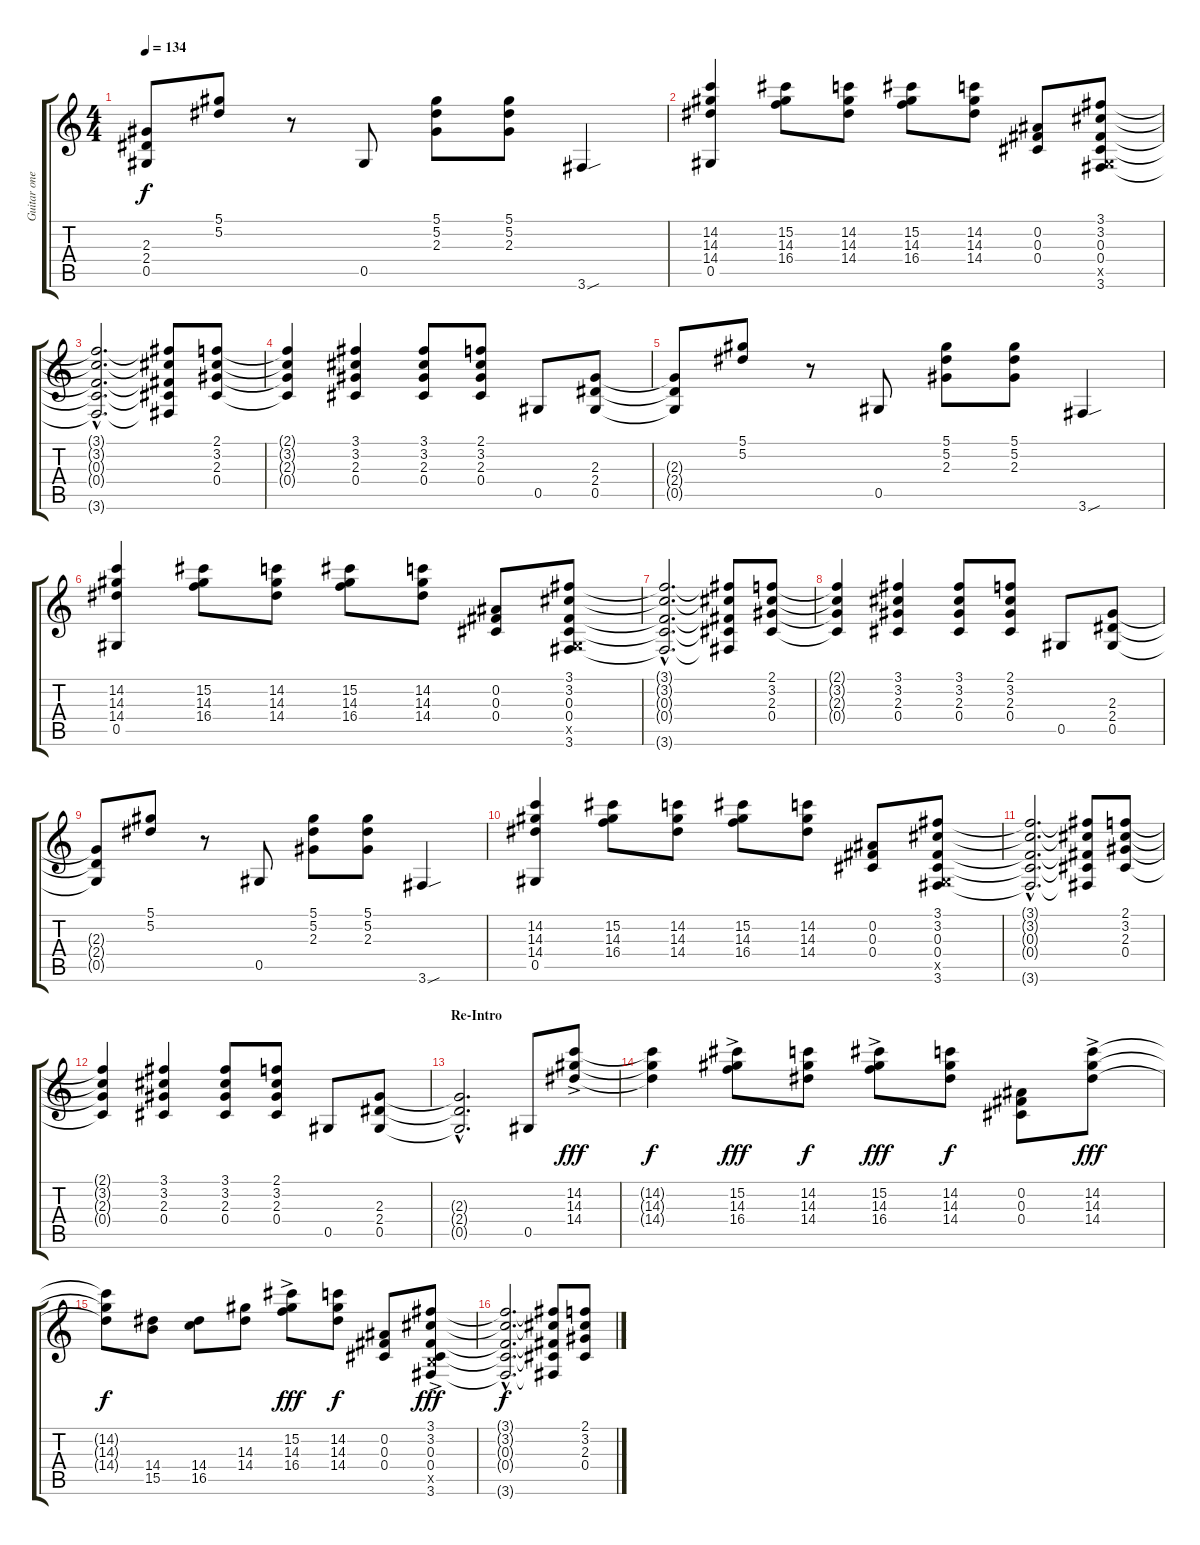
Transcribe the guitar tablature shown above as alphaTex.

\track ("Guitar one (rythm guitar)" "Guitar one") {instrument distortionguitar}
\staff {score tabs}
\tuning (Eb4 Bb3 Gb3 Db3 Ab2 Eb2) {hide}
\ts (4 4)
\tempo 134
\clef g2
\ks c
(2.3{t} 2.4{t} 0.5{t}).8{dy f} (5.1 5.2).8 r.8 0.5.8 (5.1 5.2 2.3).8 (5.1 5.2 2.3).8 3.6{sou}.4 |
(14.2 14.3 14.4 0.5).4 (15.2 14.3 16.4).8 (14.2 14.3 14.4).8 (15.2 14.3 16.4).8 (14.2 14.3 14.4).8 (0.2 0.3 0.4).8 (3.1 3.2 0.3 0.4 0.5{x} 3.6).8 |
(3.1{hac t} 3.2{hac t} 0.3{hac t} 0.4{hac t} 3.6{hac t}).2{d} (3.1{t} 3.2{t} 0.3{t} 0.4{t} 3.6{t}).8 (2.1 3.2 2.3 0.4).8 |
(2.1{t} 3.2{t} 2.3{t} 0.4{t}).4 (3.1 3.2 2.3 0.4).4 (3.1 3.2 2.3 0.4).8 (2.1 3.2 2.3 0.4).8 0.5.8 (2.3 2.4 0.5).8 |
(2.3{t} 2.4{t} 0.5{t}).8 (5.1 5.2).8 r.8 0.5.8 (5.1 5.2 2.3).8 (5.1 5.2 2.3).8 3.6{sou}.4 |
(14.2 14.3 14.4 0.5).4 (15.2 14.3 16.4).8 (14.2 14.3 14.4).8 (15.2 14.3 16.4).8 (14.2 14.3 14.4).8 (0.2 0.3 0.4).8 (3.1 3.2 0.3 0.4 0.5{x} 3.6).8 |
(3.1{hac t} 3.2{hac t} 0.3{hac t} 0.4{hac t} 3.6{hac t}).2{d} (3.1{t} 3.2{t} 0.3{t} 0.4{t} 3.6{t}).8 (2.1 3.2 2.3 0.4).8 |
(2.1{t} 3.2{t} 2.3{t} 0.4{t}).4 (3.1 3.2 2.3 0.4).4 (3.1 3.2 2.3 0.4).8 (2.1 3.2 2.3 0.4).8 0.5.8 (2.3 2.4 0.5).8 |
(2.3{t} 2.4{t} 0.5{t}).8 (5.1 5.2).8 r.8 0.5.8 (5.1 5.2 2.3).8 (5.1 5.2 2.3).8 3.6{sou}.4 |
(14.2 14.3 14.4 0.5).4 (15.2 14.3 16.4).8 (14.2 14.3 14.4).8 (15.2 14.3 16.4).8 (14.2 14.3 14.4).8 (0.2 0.3 0.4).8 (3.1 3.2 0.3 0.4 0.5{x} 3.6).8 |
(3.1{hac t} 3.2{hac t} 0.3{hac t} 0.4{hac t} 3.6{hac t}).2{d} (3.1{t} 3.2{t} 0.3{t} 0.4{t} 3.6{t}).8 (2.1 3.2 2.3 0.4).8 |
(2.1{t} 3.2{t} 2.3{t} 0.4{t}).4 (3.1 3.2 2.3 0.4).4 (3.1 3.2 2.3 0.4).8 (2.1 3.2 2.3 0.4).8 0.5.8 (2.3 2.4 0.5).8 |
\section ("" "Re-Intro")
(2.3{hac t} 2.4{hac t} 0.5{hac t}).2{d} 0.5.8 (14.2{ac} 14.3{ac} 14.4{ac}).8{dy fff} |
(14.2{t} 14.3{t} 14.4{t}).4{dy f} (15.2{ac} 14.3{ac} 16.4{ac}).8{dy fff} (14.2 14.3 14.4).8{dy f} (15.2{ac} 14.3{ac} 16.4{ac}).8{dy fff} (14.2 14.3 14.4).8{dy f} (0.2 0.3 0.4).8 (14.2{ac} 14.3{ac} 14.4{ac}).8{dy fff} |
(14.2{t} 14.3{t} 14.4{t}).8{dy f} (14.4 15.5).8 (14.4 16.5).8 (14.3 14.4).8 (15.2{ac} 14.3{ac} 16.4{ac}).8{dy fff} (14.2 14.3 14.4).8{dy f} (0.2 0.3 0.4).8 (3.1{ac} 3.2{ac} 0.3{ac} 0.4{ac} 3.5{ac x} 3.6{ac}).8{dy fff} |
(3.1{hac t} 3.2{hac t} 0.3{hac t} 0.4{hac t} 3.6{hac t}).2{d dy f} (3.1{t} 3.2{t} 0.3{t} 0.4{t} 3.6{t}).8 (2.1 3.2 2.3 0.4).8
